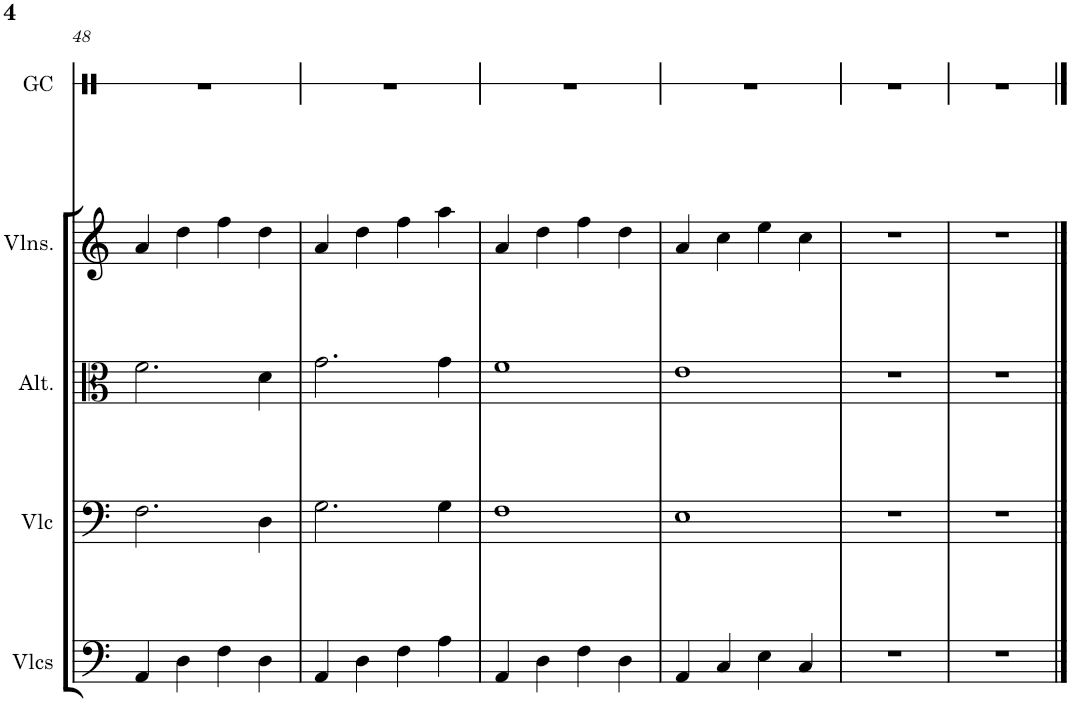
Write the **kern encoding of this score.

**kern	**kern	**kern	**kern	**kern
*part5	*part4	*part3	*part2	*part1
*staff5	*staff4	*staff3	*staff2	*staff1
*I"Violoncelles	*I"Violoncelle	*I"Alto	*I"Violons	*I"Grosse caisse
*I'Vlcs	*I'Vlc	*I'Alt.	*I'Vlns.	*I'GC
!!LO:PB:g=z
*clefF4	*clefF4	*clefC3	*clefG2	*clefX
*k[]	*k[]	*k[]	*k[]	*k[]
*M4/4	*M4/4	*M4/4	*M4/4	*M4/4
=48	=48	=48	=48	=48
4AA/	2.F\	2.f\	4a/	1r
4D\	.	.	4dd\	.
4F\	.	.	4ff\	.
4D\	4D\	4d\	4dd\	.
=49	=49	=49	=49	=49
4AA/	2.G\	2.g\	4a/	1r
4D\	.	.	4dd\	.
4F\	.	.	4ff\	.
4A\	4G\	4g\	4aa\	.
=50	=50	=50	=50	=50
4AA/	1F	1f	4a/	1r
4D\	.	.	4dd\	.
4F\	.	.	4ff\	.
4D\	.	.	4dd\	.
=51	=51	=51	=51	=51
4AA/	1E	1e	4a/	1r
4C/	.	.	4cc\	.
4E\	.	.	4ee\	.
4C/	.	.	4cc\	.
=52	=52	=52	=52	=52
1r	1r	1r	1r	1r
=53	=53	=53	=53	=53
1r	1r	1r	1r	1r
==	==	==	==	==
*-	*-	*-	*-	*-
